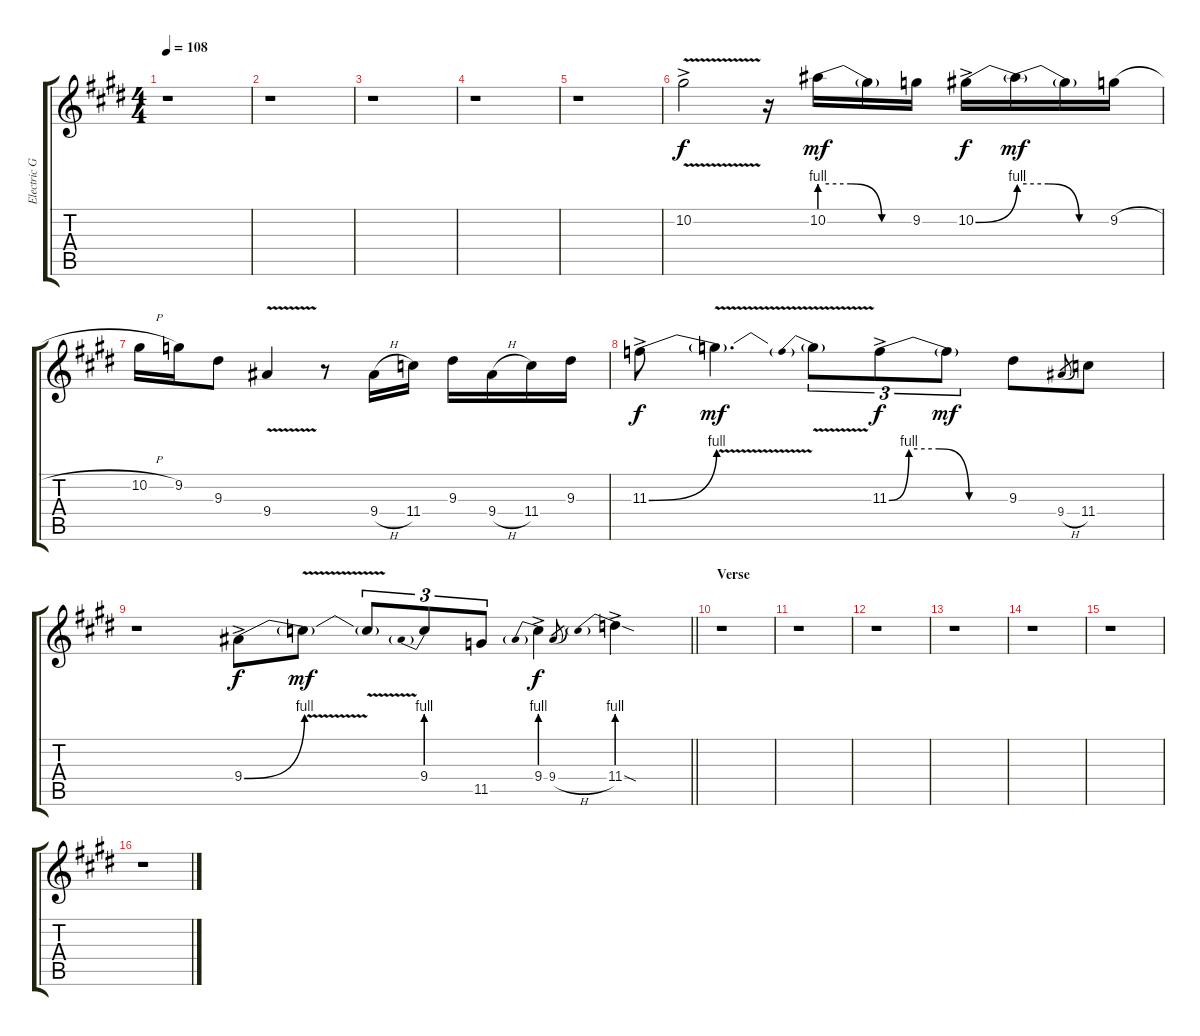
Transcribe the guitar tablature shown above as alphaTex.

\track ("Electric Guitar 5" "Electric G") {instrument electricguitarclean}
\staff {score tabs}
\tuning (Eb4 Bb3 Gb3 Db3 Ab2 Eb2) {hide}
\ts (4 4)
\tempo 108
\clef g2
\ks e
r.1{dy f instrument electricguitarclean} |
\ks c#minor
r.1 |
r.1 |
r.1 |
r.1 |
\ks e
10.2{v ac}.2 r.16 10.2{be (custom 0 4 20 4 40 0 60 0)}.16{dy mf} 10.2{t}.16 9.2.16 10.2{be (bend 0 0 60 4) ac}.16{dy f} 10.2{be (custom 0 4 20 4 40 0 60 0) t}.16{dy mf} 10.2{t}.16 9.2{h}.16 |
\ks c#minor
10.2{h}.16 9.2.16 9.3.8 9.4{v}.4 r.8 9.4{h}.16 11.4.16 9.3.16 9.4{h}.16 11.4.16 9.3.16 |
11.3{be (bend 0 0 60 4) ac}.8{dy f} 11.3{v t}.4{d dy mf} 11.3{be (prebend 0 4 60 4) t}.8{tu (3 2)} 11.3{be (custom 0 0 10 4 25 4 40 0 60 0) ac}.8{tu (3 2) dy f} 11.3{t}.8{tu (3 2) dy mf} 9.3.8 9.4{h}.8{gr} 11.4.8 |
\barLineRight lightlight
\ks e
r.1 9.4{be (bend 0 0 60 4) ac}.8{dy f} 9.4{v t}.8{dy mf} 9.4{v t}.8{tu (3 2)} 9.4{be (prebend 0 4 60 4)}.8{tu (3 2)} 11.5.8{tu (3 2)} 9.4{be (prebend 0 4 60 4) ac}.4{dy f} 9.4{h}.8{gr} 11.4{be (prebend 0 4 60 4) sod ac}.4 |
\section ("" "Verse")
\ks c#minor
r.1 |
r.1 |
\ks e
r.1 |
\ks c#minor
r.1 |
r.1 |
\ks e
r.1 |
\ks c#minor
r.1
